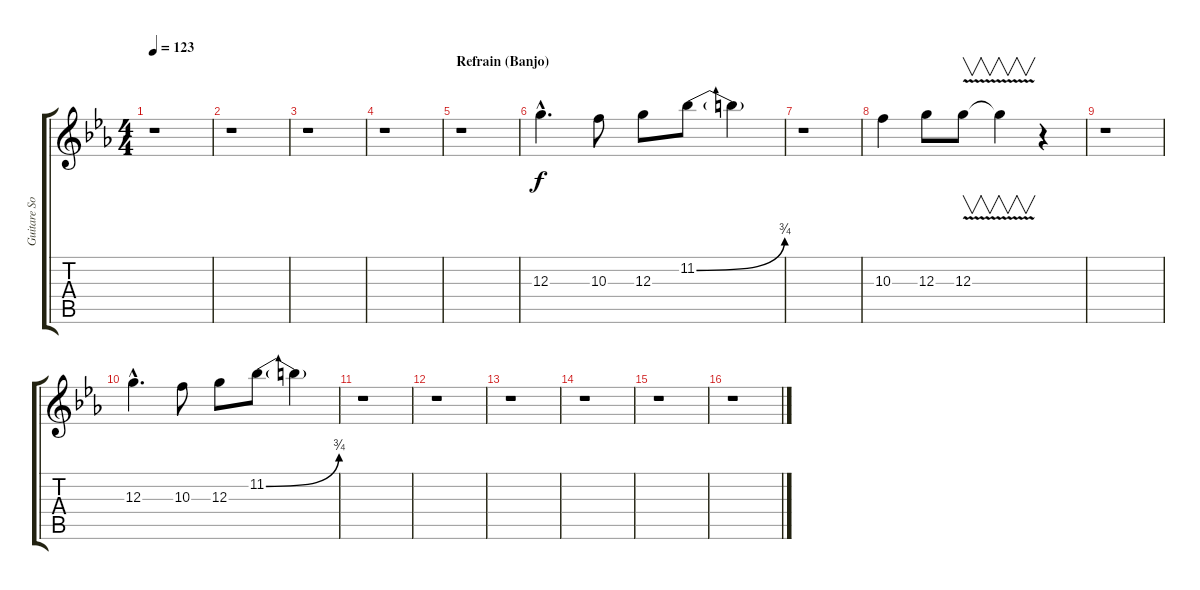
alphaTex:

\track ("Guitare Solo" "Guitare So") {instrument electricguitarjazz}
\staff {score tabs}
\tuning (E4 B3 G3 D3 A2 E2) {hide}
\ts (4 4)
\tempo 123
\clef g2
\ks cminor
r.1{dy f} |
r.1 |
r.1 |
r.1 |
\section ("" "Refrain (Banjo)")
r.1 |
12.3{hac}.4{d} 10.3.8 12.3.8 11.2{be (bend 0 0 60 3)}.8 11.2{t}.4 |
r.1 |
10.3.4 12.3.8 12.3{v}.8{v} 12.3{t}.4{v} r.4 |
r.1 |
12.3{hac}.4{d} 10.3.8 12.3.8 11.2{be (bend 0 0 60 3)}.8 11.2{t}.4 |
r.1 |
r.1 |
r.1 |
r.1 |
r.1 |
r.1
